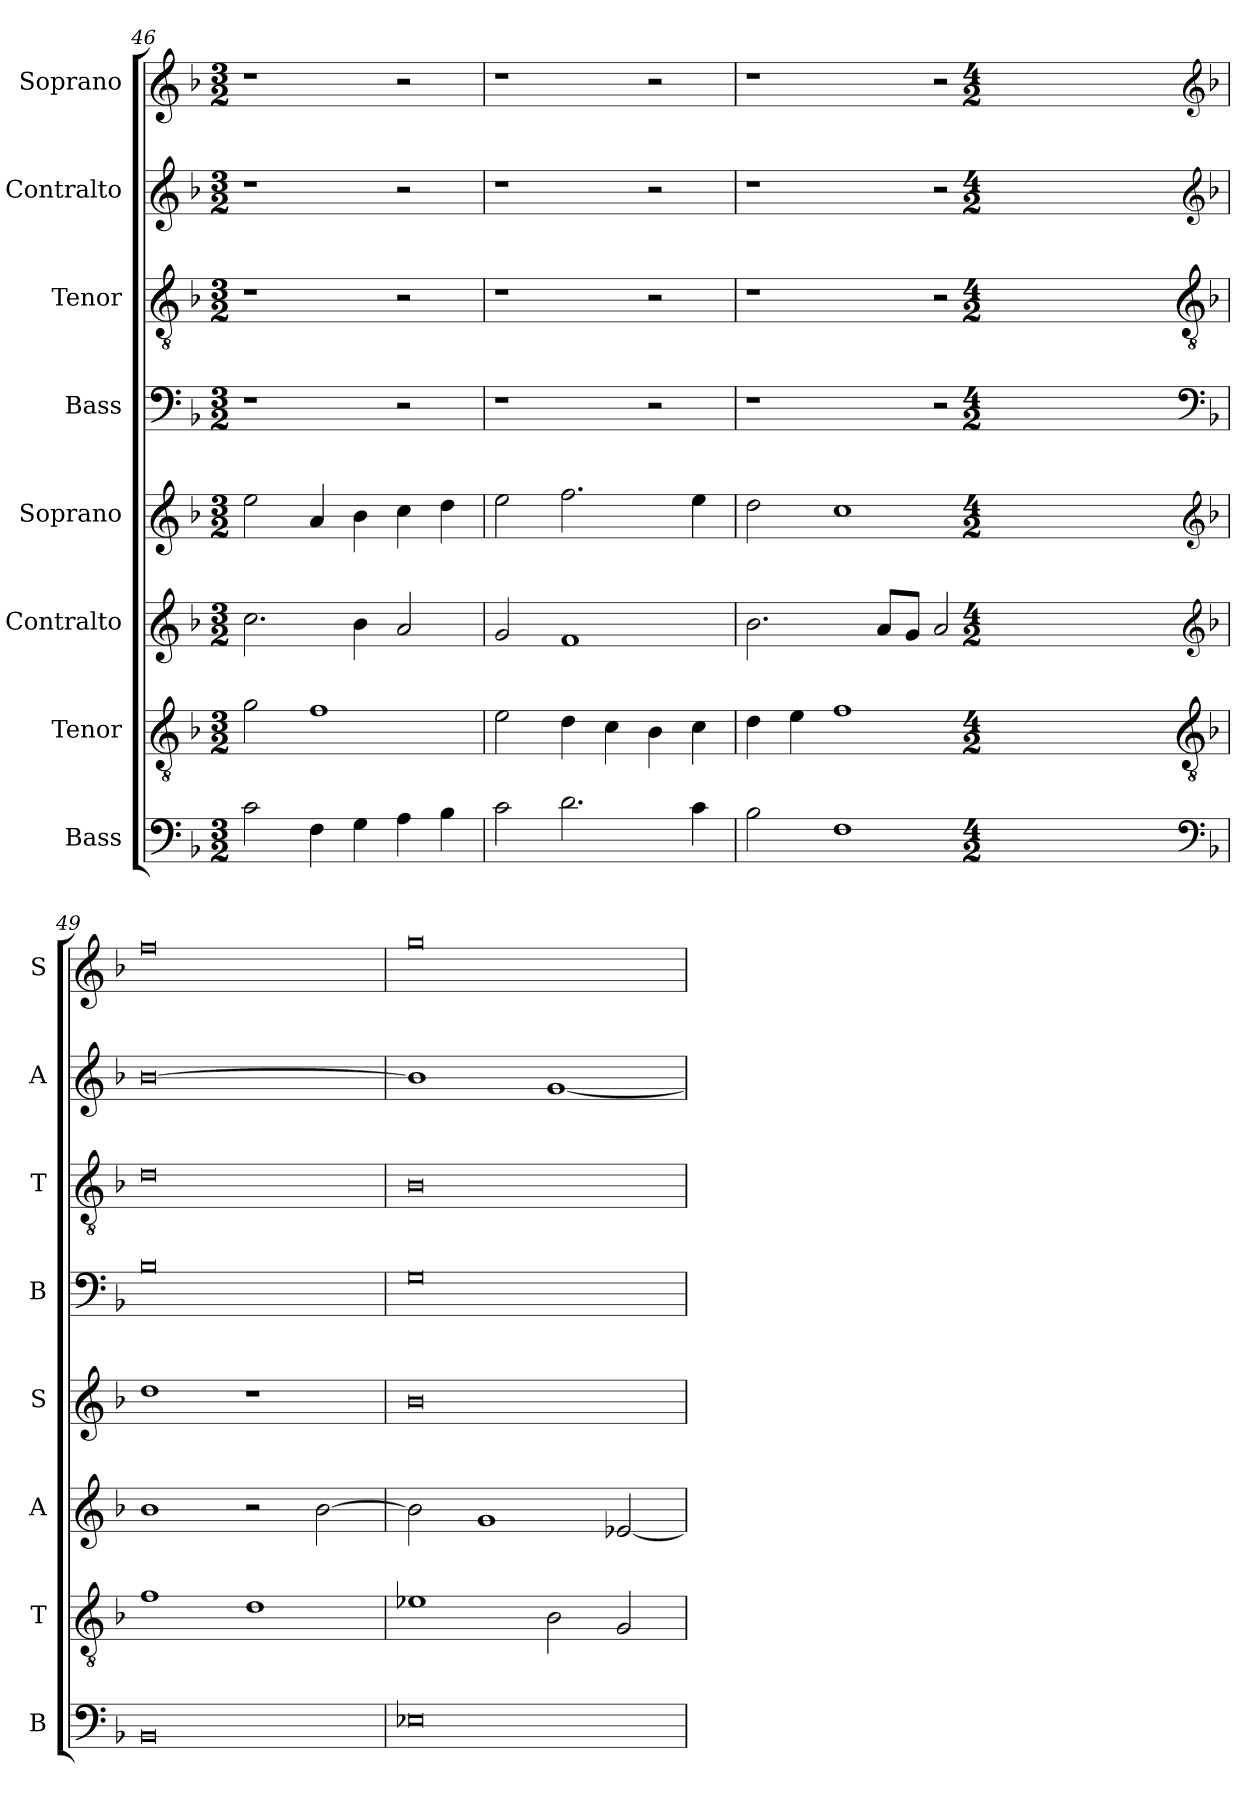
**kern	**kern	**kern	**kern	**kern	**kern	**kern	**kern
*part8	*part7	*part6	*part5	*part4	*part3	*part2	*part1
*staff8	*staff7	*staff6	*staff5	*staff4	*staff3	*staff2	*staff1
*I"Bass	*I"Tenor	*I"Contralto	*I"Soprano	*I"Bass	*I"Tenor	*I"Contralto	*I"Soprano
*I'B	*I'T	*I'A	*I'S	*I'B	*I'T	*I'A	*I'S
*clefF4	*clefGv2	*clefG2	*clefG2	*clefF4	*clefGv2	*clefG2	*clefG2
*k[b-]	*k[b-]	*k[b-]	*k[b-]	*k[b-]	*k[b-]	*k[b-]	*k[b-]
*G:dor	*G:dor	*G:dor	*G:dor	*G:dor	*G:dor	*G:dor	*G:dor
*M3/2	*M3/2	*M3/2	*M3/2	*M3/2	*M3/2	*M3/2	*M3/2
=46	=46	=46	=46	=46	=46	=46	=46
2c	2g	2.cc	2ee	1r	1r	1r	1r
4F	1f	.	4a	.	.	.	.
4G	.	4b-	4b-	.	.	.	.
4A	.	2a	4cc	2r	2r	2r	2r
4B-	.	.	4dd	.	.	.	.
=47	=47	=47	=47	=47	=47	=47	=47
2c	2e	2g	2ee	1r	1r	1r	1r
2.d	4d	1f	2.ff	.	.	.	.
.	4c	.	.	.	.	.	.
.	4B-	.	.	2r	2r	2r	2r
4c	4c	.	4ee	.	.	.	.
=48	=48	=48	=48	=48	=48	=48	=48
2B-	4d	2.b-	2dd	1r	1r	1r	1r
.	4e	.	.	.	.	.	.
1F	1f	.	1cc	.	.	.	.
.	.	8a/L	.	.	.	.	.
.	.	8g/J	.	.	.	.	.
.	.	2a	.	2r	2r	2r	2r
*clefF4	*clefGv2	*clefG2	*clefG2	*clefF4	*clefGv2	*clefG2	*clefG2
*k[b-]	*k[b-]	*k[b-]	*k[b-]	*k[b-]	*k[b-]	*k[b-]	*k[b-]
*G:dor	*G:dor	*G:dor	*G:dor	*G:dor	*G:dor	*G:dor	*G:dor
*M4/2	*M4/2	*M4/2	*M4/2	*M4/2	*M4/2	*M4/2	*M4/2
=49	=49	=49	=49	=49	=49	=49	=49
0BB-	1f	1b-	1dd	0B-	0d	[0b-	0ff
.	1d	2r	1r	.	.	.	.
.	.	[2b-	.	.	.	.	.
=50	=50	=50	=50	=50	=50	=50	=50
0E-X	1e-X	2b-]	0b-	0G	0B-	1b-]	0gg
.	.	1g	.	.	.	.	.
.	2B-	.	.	.	.	[1g	.
.	2G	[2e-X	.	.	.	.	.
=	=	=	=	=	=	=	=
*-	*-	*-	*-	*-	*-	*-	*-
